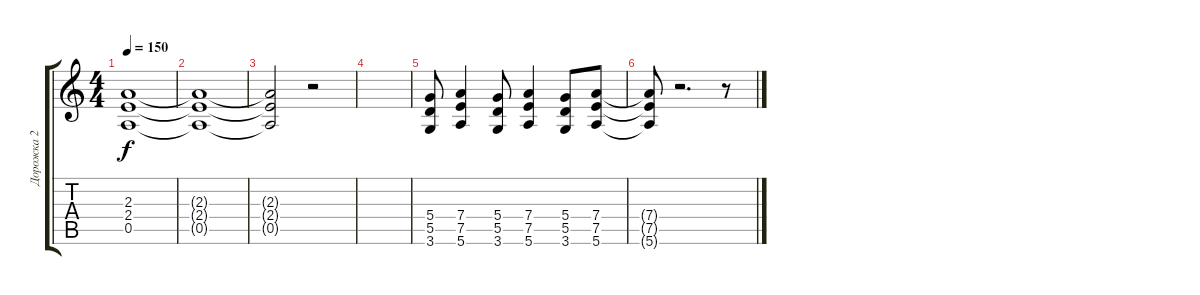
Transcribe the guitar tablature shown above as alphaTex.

\track ("Дорожка 2" "Дорожка 2") {instrument distortionguitar}
\staff {score tabs}
\tuning (E4 B3 G3 D3 A2 E2) {hide}
\ts (4 4)
\tempo 150
\clef g2
\ks c
(2.3{t} 2.4{t} 0.5{t}).1{dy f} |
(2.3{t} 2.4{t} 0.5{t}).1 |
(2.3{t} 2.4{t} 0.5{t}).2 r.2 |
|
(5.4 5.5 3.6).8 (7.4 7.5 5.6).4 (5.4 5.5 3.6).8 (7.4 7.5 5.6).4 (5.4 5.5 3.6).8 (7.4 7.5 5.6).8 |
(7.4{t} 7.5{t} 5.6{t}).8 r.2{d} r.8
